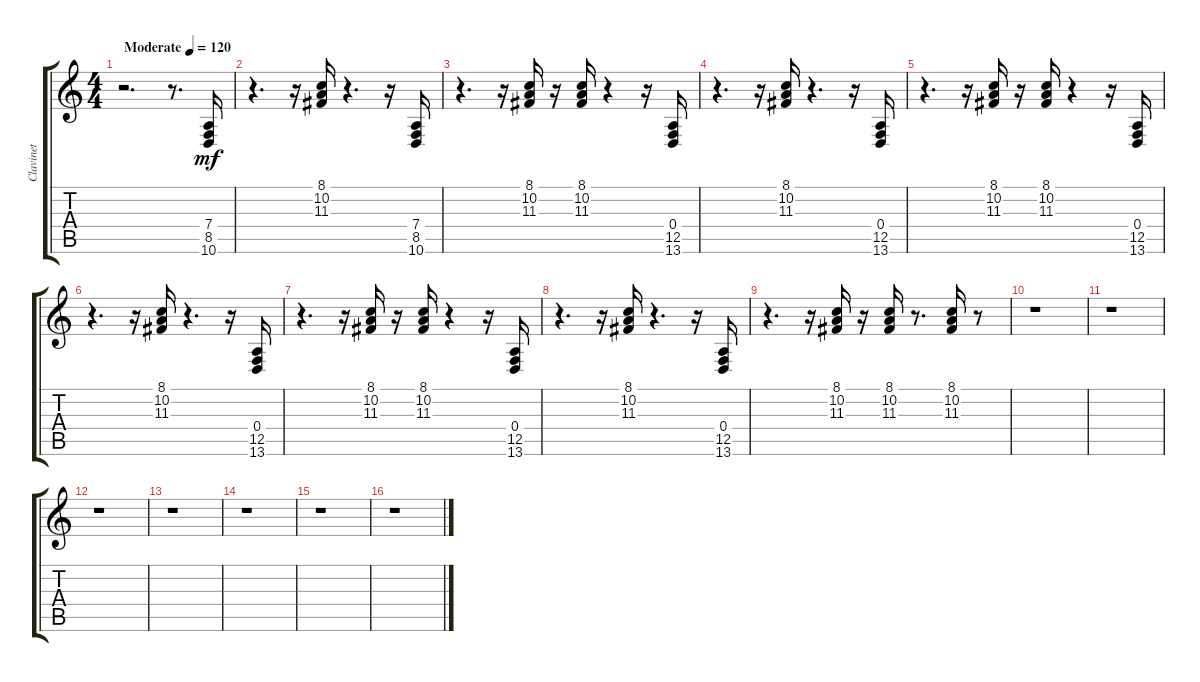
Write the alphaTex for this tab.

\track ("Clavinet" "Clavinet") {instrument clavinet}
\staff {score tabs}
\tuning (E4 B3 G3 D3 A2 E2) {hide}
\ts (4 4)
\tempo (120 "Moderate")
\clef g2
\ks c
r.2{d dy mf instrument clavinet} r.8{d} (7.4 8.5 10.6).16 |
r.4{d} r.16 (8.1 10.2 11.3).16 r.4{d} r.16 (7.4 8.5 10.6).16 |
r.4{d} r.16 (8.1 10.2 11.3).16 r.16 (8.1 10.2 11.3).16 r.4 r.16 (0.4 12.5 13.6).16 |
r.4{d} r.16 (8.1 10.2 11.3).16 r.4{d} r.16 (0.4 12.5 13.6).16 |
r.4{d} r.16 (8.1 10.2 11.3).16 r.16 (8.1 10.2 11.3).16 r.4 r.16 (0.4 12.5 13.6).16 |
r.4{d} r.16 (8.1 10.2 11.3).16 r.4{d} r.16 (0.4 12.5 13.6).16 |
r.4{d} r.16 (8.1 10.2 11.3).16 r.16 (8.1 10.2 11.3).16 r.4 r.16 (0.4 12.5 13.6).16 |
r.4{d} r.16 (8.1 10.2 11.3).16 r.4{d} r.16 (0.4 12.5 13.6).16 |
r.4{d} r.16 (8.1 10.2 11.3).16 r.16 (8.1 10.2 11.3).16 r.8{d} (8.1 10.2 11.3).16 r.8 |
r.1 |
r.1 |
r.1 |
r.1 |
r.1 |
r.1 |
r.1
